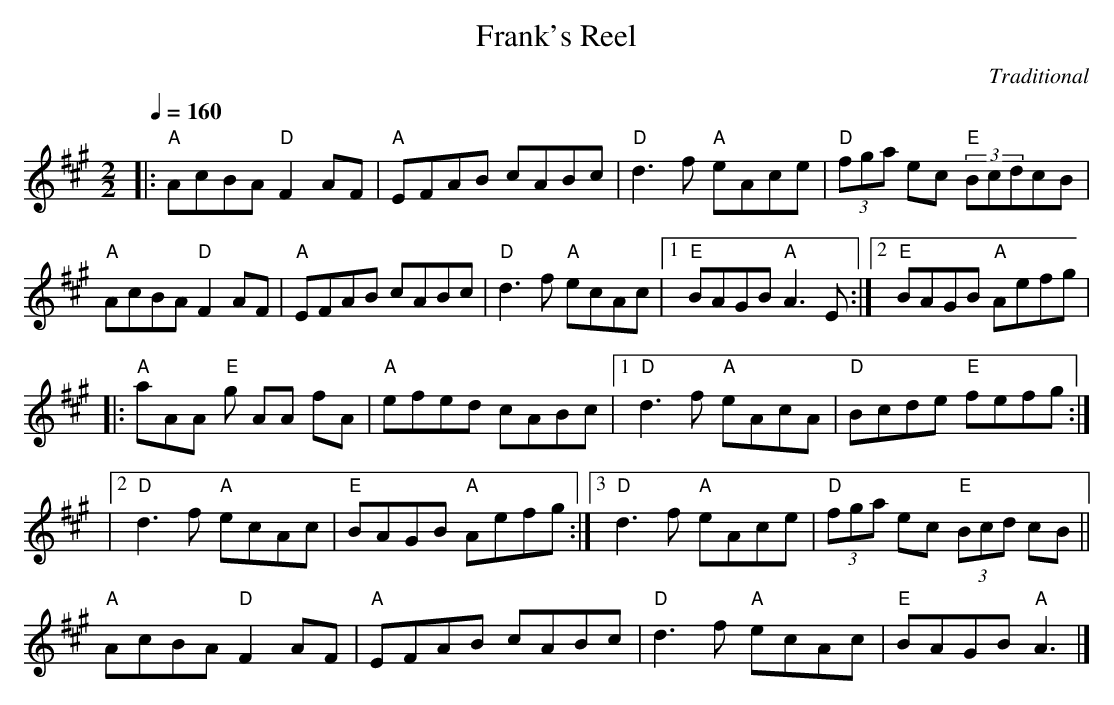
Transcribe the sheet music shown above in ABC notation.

X:1
T:Frank's Reel
C:Traditional
L:1/8
Q:1/4=160
M:2/2
K:A
|: "A" AcBA "D" F2 AF | "A" EFAB cABc | "D" d3 f "A" eAce | "D" (3fga ec "E" (3BcdcB |$
   "A" AcBA "D" F2 AF | "A" EFAB cABc | "D" d3 f "A" ecAc |1 "E" BAGB "A" A3 E :|2 "E" BAGB "A" Aefg |$
|: "A" aAA "E" g AA fA | "A" efed cABc |1 "D" d3 f "A" eAcA | "D" Bcde "E" fefg :|$
|2 "D" d3 f "A" ecAc | "E" BAGB "A" Aefg :|3 "D" d3 f "A" eAce | "D" (3fga ec "E" (3Bcd cB ||$
   "A" AcBA "D" F2 AF | "A" EFAB cABc | "D" d3 f "A" ecAc | "E" BAGB "A" A3 |]
